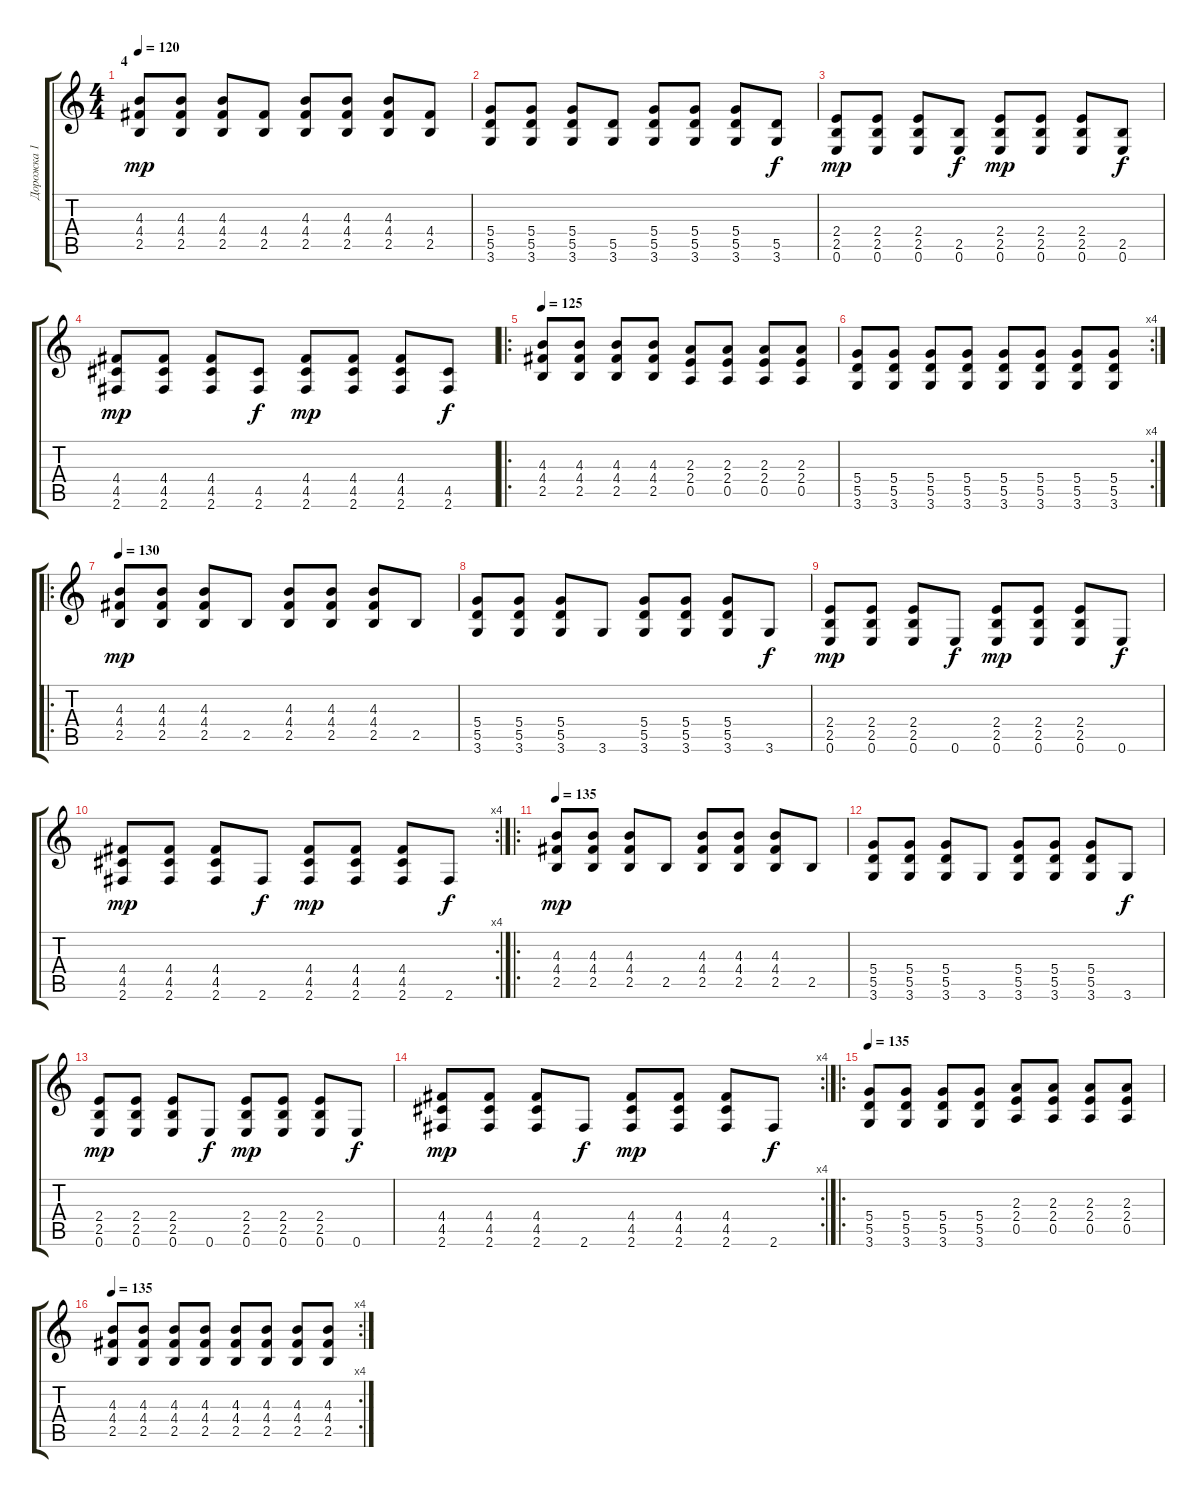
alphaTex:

\track ("Дорожка 1" "Дорожка 1") {instrument distortionguitar}
\staff {score tabs}
\tuning (E4 B3 G3 D3 A2 E2) {hide}
\ts (4 4)
\section ("" "4")
\tempo 120
\clef g2
\ks c
(4.3 4.4 2.5).8{dy mp} (4.3 4.4 2.5).8 (4.3 4.4 2.5).8 (4.4 2.5).8 (4.3 4.4 2.5).8 (4.3 4.4 2.5).8 (4.3 4.4 2.5).8 (4.4 2.5).8 |
(5.4 5.5 3.6).8 (5.4 5.5 3.6).8 (5.4 5.5 3.6).8 (5.5 3.6).8 (5.4 5.5 3.6).8 (5.4 5.5 3.6).8 (5.4 5.5 3.6).8 (5.5 3.6).8{dy f} |
(2.4 2.5 0.6).8{dy mp} (2.4 2.5 0.6).8 (2.4 2.5 0.6).8 (2.5 0.6).8{dy f} (2.4 2.5 0.6).8{dy mp} (2.4 2.5 0.6).8 (2.4 2.5 0.6).8 (2.5 0.6).8{dy f} |
(4.4 4.5 2.6).8{dy mp} (4.4 4.5 2.6).8 (4.4 4.5 2.6).8 (4.5 2.6).8{dy f} (4.4 4.5 2.6).8{dy mp} (4.4 4.5 2.6).8 (4.4 4.5 2.6).8 (4.5 2.6).8{dy f} |
\ro
\tempo 125
(4.3 4.4 2.5).8 (4.3 4.4 2.5).8 (4.3 4.4 2.5).8 (4.3 4.4 2.5).8 (2.3 2.4 0.5).8 (2.3 2.4 0.5).8 (2.3 2.4 0.5).8 (2.3 2.4 0.5).8 |
\rc 4
(5.4 5.5 3.6).8 (5.4 5.5 3.6).8 (5.4 5.5 3.6).8 (5.4 5.5 3.6).8 (5.4 5.5 3.6).8 (5.4 5.5 3.6).8 (5.4 5.5 3.6).8 (5.4 5.5 3.6).8 |
\ro
\tempo 130
(4.3 4.4 2.5).8{dy mp} (4.3 4.4 2.5).8 (4.3 4.4 2.5).8 2.5.8 (4.3 4.4 2.5).8 (4.3 4.4 2.5).8 (4.3 4.4 2.5).8 2.5.8 |
(5.4 5.5 3.6).8 (5.4 5.5 3.6).8 (5.4 5.5 3.6).8 3.6.8 (5.4 5.5 3.6).8 (5.4 5.5 3.6).8 (5.4 5.5 3.6).8 3.6.8{dy f} |
(2.4 2.5 0.6).8{dy mp} (2.4 2.5 0.6).8 (2.4 2.5 0.6).8 0.6.8{dy f} (2.4 2.5 0.6).8{dy mp} (2.4 2.5 0.6).8 (2.4 2.5 0.6).8 0.6.8{dy f} |
\rc 4
(4.4 4.5 2.6).8{dy mp} (4.4 4.5 2.6).8 (4.4 4.5 2.6).8 2.6.8{dy f} (4.4 4.5 2.6).8{dy mp} (4.4 4.5 2.6).8 (4.4 4.5 2.6).8 2.6.8{dy f} |
\ro
\tempo 135
(4.3 4.4 2.5).8{dy mp} (4.3 4.4 2.5).8 (4.3 4.4 2.5).8 2.5.8 (4.3 4.4 2.5).8 (4.3 4.4 2.5).8 (4.3 4.4 2.5).8 2.5.8 |
(5.4 5.5 3.6).8 (5.4 5.5 3.6).8 (5.4 5.5 3.6).8 3.6.8 (5.4 5.5 3.6).8 (5.4 5.5 3.6).8 (5.4 5.5 3.6).8 3.6.8{dy f} |
(2.4 2.5 0.6).8{dy mp} (2.4 2.5 0.6).8 (2.4 2.5 0.6).8 0.6.8{dy f} (2.4 2.5 0.6).8{dy mp} (2.4 2.5 0.6).8 (2.4 2.5 0.6).8 0.6.8{dy f} |
\rc 4
(4.4 4.5 2.6).8{dy mp} (4.4 4.5 2.6).8 (4.4 4.5 2.6).8 2.6.8{dy f} (4.4 4.5 2.6).8{dy mp} (4.4 4.5 2.6).8 (4.4 4.5 2.6).8 2.6.8{dy f} |
\ro
\tempo 125
\tempo 135
(5.4 5.5 3.6).8 (5.4 5.5 3.6).8 (5.4 5.5 3.6).8 (5.4 5.5 3.6).8 (2.3 2.4 0.5).8 (2.3 2.4 0.5).8 (2.3 2.4 0.5).8 (2.3 2.4 0.5).8 |
\rc 4
\tempo 135
(4.3 4.4 2.5).8 (4.3 4.4 2.5).8 (4.3 4.4 2.5).8 (4.3 4.4 2.5).8 (4.3 4.4 2.5).8 (4.3 4.4 2.5).8 (4.3 4.4 2.5).8 (4.3 4.4 2.5).8
